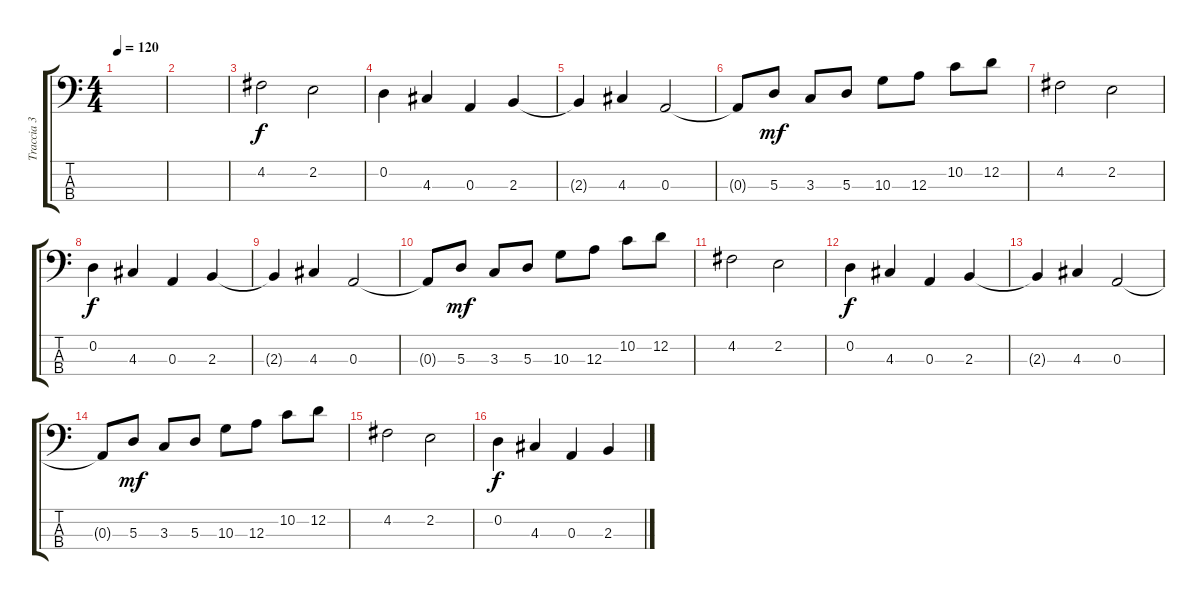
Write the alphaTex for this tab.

\track ("Traccia 3" "Traccia 3") {instrument electricbassfinger}
\staff {score tabs}
\tuning (G2 D2 A1 E1) {hide}
\ts (4 4)
\tempo 120
\clef f4
\ks c
|
|
4.2.2 2.2.2 |
0.2.4{dy f} 4.3.4 0.3.4 2.3.4 |
2.3{t}.4 4.3.4 0.3.2 |
0.3{t}.8 5.3.8{dy mf} 3.3.8 5.3.8 10.3.8 12.3.8 10.2.8 12.2.8 |
4.2.2 2.2.2 |
0.2.4{dy f} 4.3.4 0.3.4 2.3.4 |
2.3{t}.4 4.3.4 0.3.2 |
0.3{t}.8 5.3.8{dy mf} 3.3.8 5.3.8 10.3.8 12.3.8 10.2.8 12.2.8 |
4.2.2 2.2.2 |
0.2.4{dy f} 4.3.4 0.3.4 2.3.4 |
2.3{t}.4 4.3.4 0.3.2 |
0.3{t}.8 5.3.8{dy mf} 3.3.8 5.3.8 10.3.8 12.3.8 10.2.8 12.2.8 |
4.2.2 2.2.2 |
0.2.4{dy f} 4.3.4 0.3.4 2.3.4
